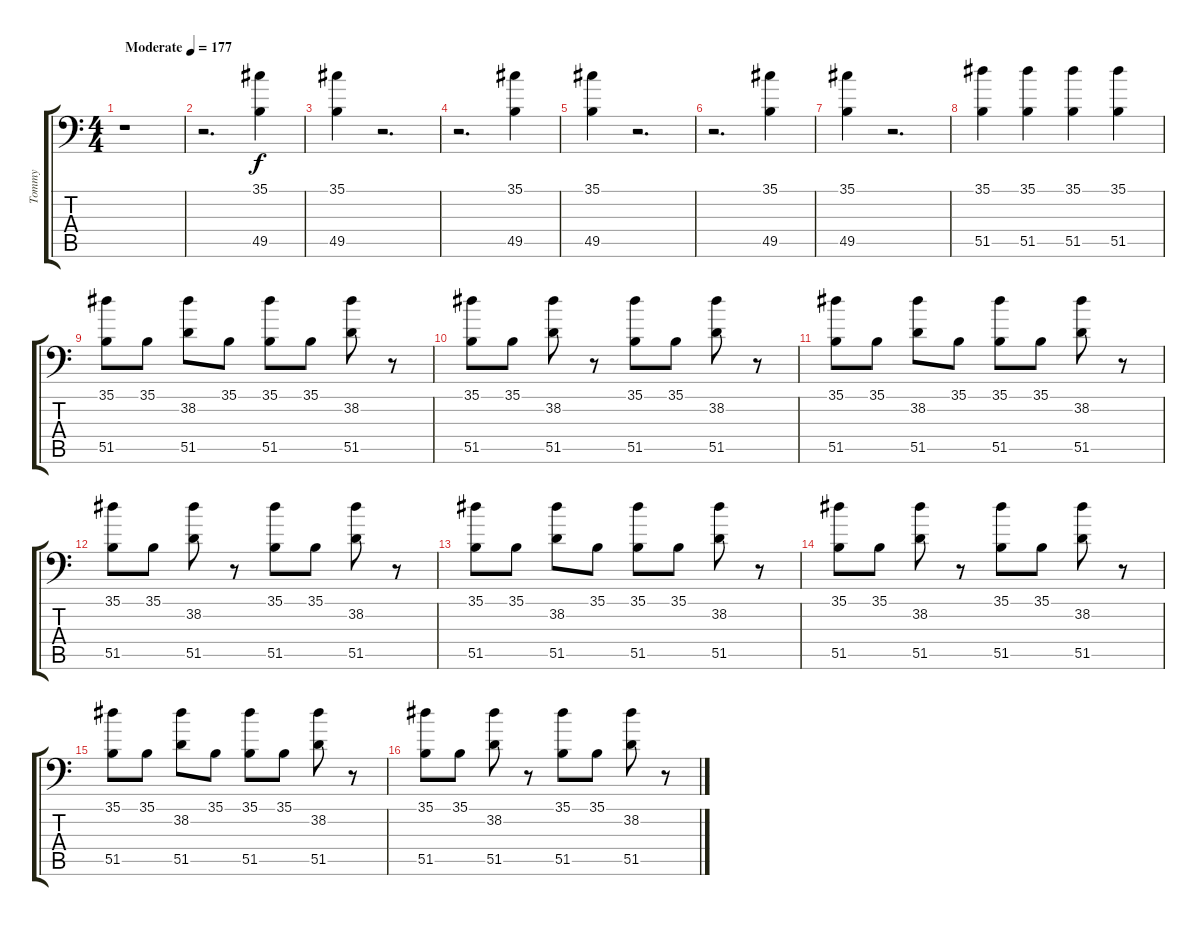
\track ("Tommy" "Tommy") {instrument acousticgrandpiano}
\staff {score tabs}
\tuning (C-1 C-1 C-1 C-1 C-1 C-1) {hide}
\ts (4 4)
\tempo (177 "Moderate")
\clef f4
\ks c
r.1{dy f instrument acousticgrandpiano} |
r.2{d} (35.1 49.5).4 |
(35.1 49.5).4 r.2{d} |
r.2{d} (35.1 49.5).4 |
(35.1 49.5).4 r.2{d} |
r.2{d} (35.1 49.5).4 |
(35.1 49.5).4 r.2{d} |
(35.1 51.5).4 (35.1 51.5).4 (35.1 51.5).4 (35.1 51.5).4 |
(35.1 51.5).8 35.1.8 (38.2 51.5).8 35.1.8 (35.1 51.5).8 35.1.8 (38.2 51.5).8 r.8 |
(35.1 51.5).8 35.1.8 (38.2 51.5).8 r.8 (35.1 51.5).8 35.1.8 (38.2 51.5).8 r.8 |
(35.1 51.5).8 35.1.8 (38.2 51.5).8 35.1.8 (35.1 51.5).8 35.1.8 (38.2 51.5).8 r.8 |
(35.1 51.5).8 35.1.8 (38.2 51.5).8 r.8 (35.1 51.5).8 35.1.8 (38.2 51.5).8 r.8 |
(35.1 51.5).8 35.1.8 (38.2 51.5).8 35.1.8 (35.1 51.5).8 35.1.8 (38.2 51.5).8 r.8 |
(35.1 51.5).8 35.1.8 (38.2 51.5).8 r.8 (35.1 51.5).8 35.1.8 (38.2 51.5).8 r.8 |
(35.1 51.5).8 35.1.8 (38.2 51.5).8 35.1.8 (35.1 51.5).8 35.1.8 (38.2 51.5).8 r.8 |
(35.1 51.5).8 35.1.8 (38.2 51.5).8 r.8 (35.1 51.5).8 35.1.8 (38.2 51.5).8 r.8
